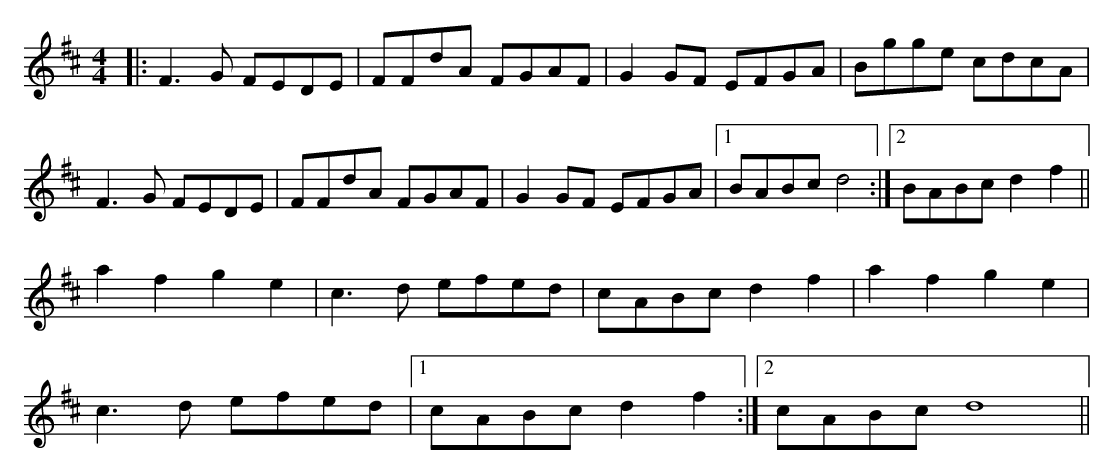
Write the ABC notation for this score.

X:1
M:4/4
K:D
|:F3G FEDE|FFdA FGAF|G2GF EFGA|Bgge cdcA|
F3G FEDE|FFdA FGAF|G2GF EFGA|1 BABc d4:|2 BABc d2 f2||
a2f2 g2e2|c3d efed|cABc d2 f2|a2f2 g2e2|
c3d efed|1 cABc d2 f2:|2 cABc d8||
